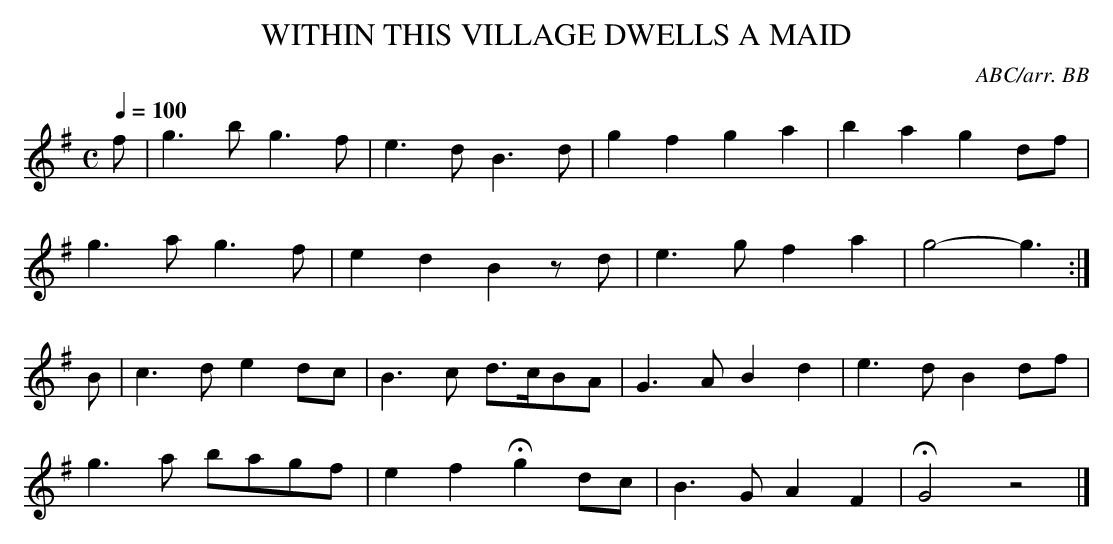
X:1
T:WITHIN THIS VILLAGE DWELLS A MAID
C:ABC/arr. BB
Y:as "Irish Melody". Source key signature (C) is incorrect.
L:1/8
M:C
Q:1/4=100
K:G
f|g3b g3f|e3d B3d|g2f2 g2a2|b2a2 g2df|
g3a g3f|e2d2 B2zd|e3g f2a2|g4-g3 :|
B|c3d e2dc|B3c d>cBA|G3A B2d2|e3d B2df|
g3a bagf|e2f2 Hg2dc|B3G A2F2|HG4z4|]
